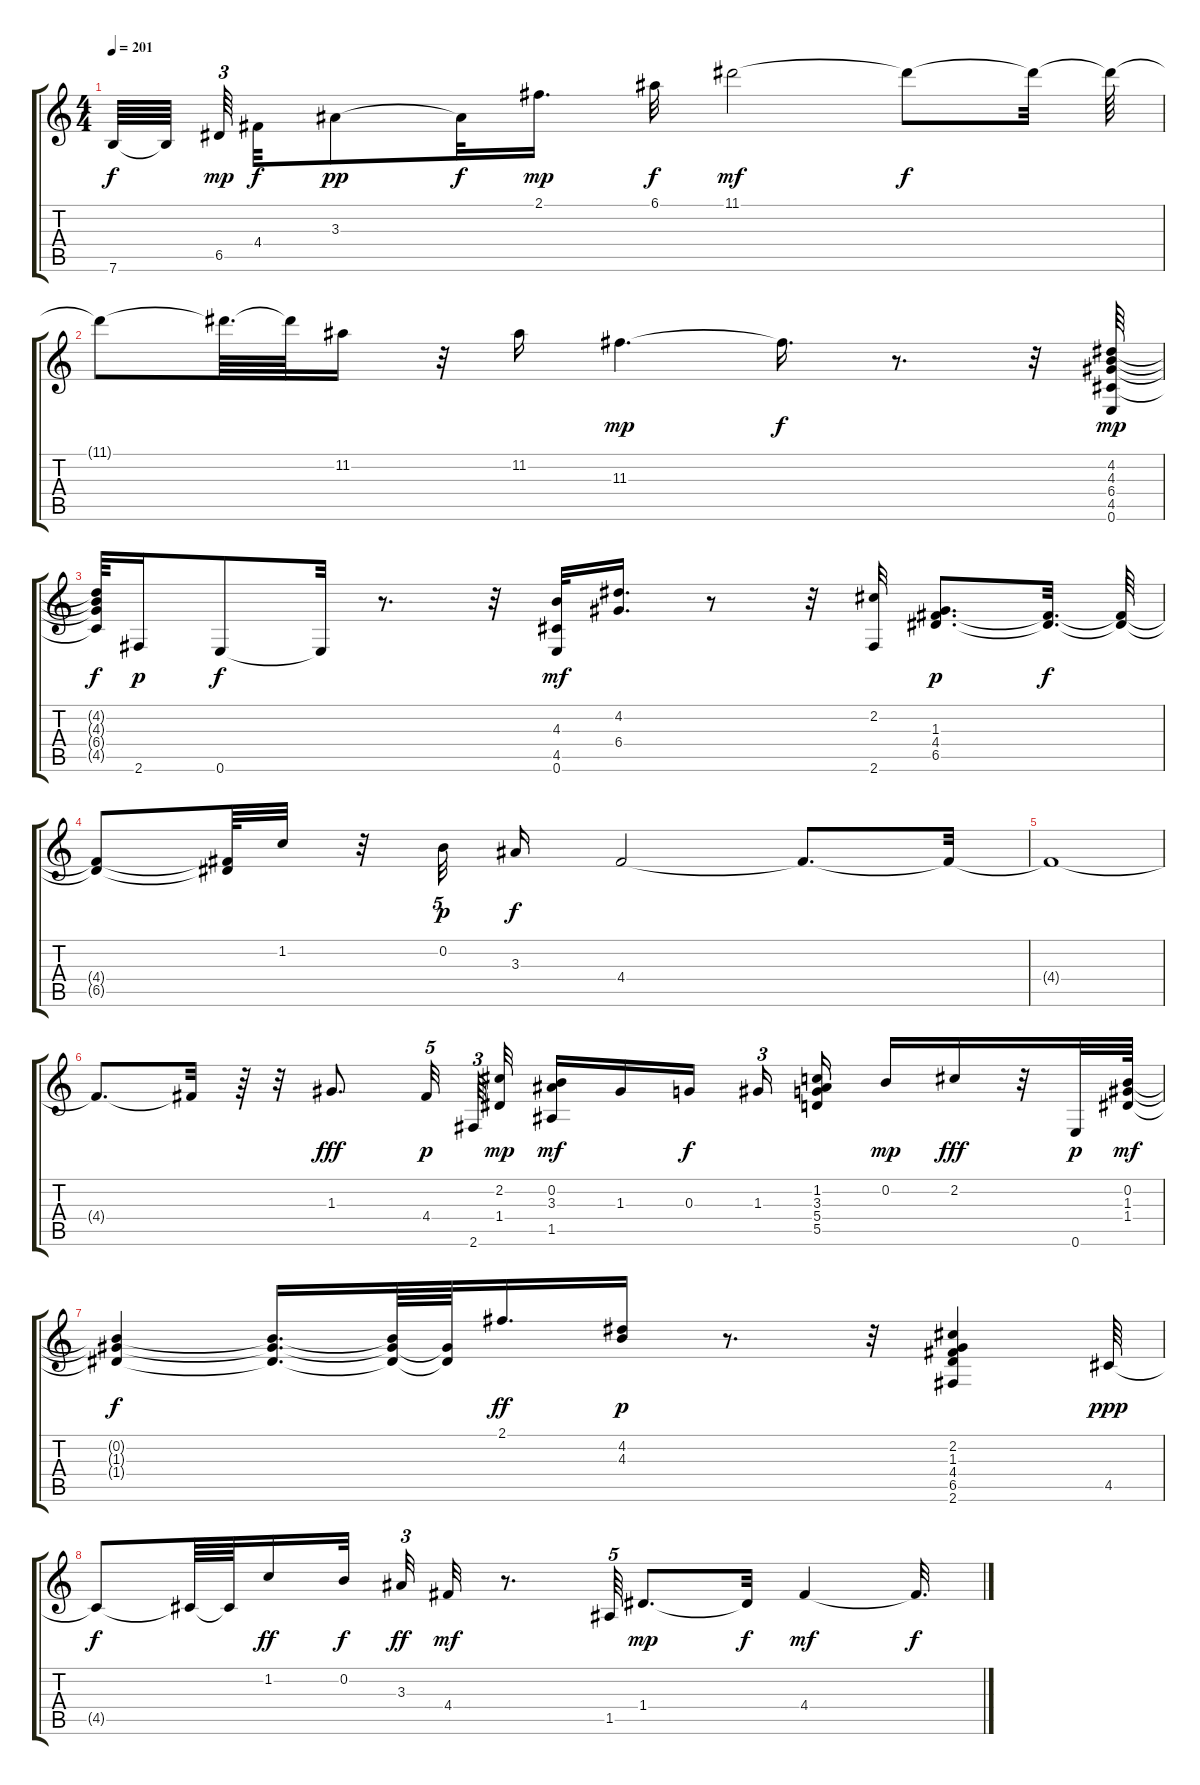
\track "" {instrument electricguitarjazz}
\staff {score tabs}
\tuning (E4 B3 G3 D3 A2 E2) {hide}
\ts (4 4)
\tempo 201
\clef g2
\ks c
7.6{t}.64{dy f} 7.6{t}.64{beam splitsecondary} 6.5.64{tu (3 2) dy mp beam splitsecondary} 4.4.32{dy f} 3.3.8{dy pp} 3.3{t}.32{dy f} 2.1.16{d dy mp} 6.1.32{dy f} 11.1.2{dy mf} 11.1{t}.8{dy f} 11.1{t}.32 11.1{t}.64 |
11.1{t}.8 11.1{t}.64{d} 11.1{t}.64 11.2.16 r.32 11.2.16 11.3.4{d dy mp} 11.3{t}.16{d dy f} r.8{d} r.32 (4.2 4.3 6.4 4.5 0.6).64{dy mp} |
(4.2{t} 4.3{t} 6.4{t} 4.5{t}).64{dy f} 2.6.16{dy p} 0.6.8{dy f} 0.6{t}.32 r.8{d} r.32 (4.3 4.5 0.6).32{dy mf} (4.2 6.4).16{d} r.8 r.32 (2.2 2.6).32 (1.3 4.4 6.5).8{d dy p} (4.4{t} 6.5{t}).32{d dy f} (4.4{t} 6.5{t}).64 |
(4.4{t} 6.5{t}).8 (4.4{t} 6.5{t}).64 1.2.32 r.32 0.2.32{tu (5 4) dy p} 3.3.16{dy f} 4.4.2 4.4{t}.8{d} 4.4{t}.32 |
4.4{t}.1 |
4.4{t}.8{d} 4.4{t}.32 r.64 r.32 1.3.8{d dy fff} 4.4.32{tu (5 4) dy p} 2.6.64{tu (3 2) beam splitsecondary} (2.2 1.4).32{dy mp} (0.2 3.3 1.5).16{dy mf} 1.3.16 0.3.16{dy f beam splitsecondary} 1.3.16{tu (3 2)} (1.2 3.3 5.4 5.5).16 0.2.16{dy mp} 2.2.16{dy fff} r.32 0.6.32{dy p} (0.2 1.3 1.4).64{dy mf} |
(0.2{t} 1.3{t} 1.4{t}).4{dy f} (0.2{t} 1.3{t} 1.4{t}).16{d} (0.2{t} 1.3{t} 1.4{t}).64 (1.3{t} 1.4{t}).64 2.1.16{d dy ff} (4.2 4.3).16{dy p} r.8{d} r.32 (2.2 1.3 4.4 6.5 2.6).4 4.5.64{dy ppp} |
4.5{t}.8{dy f} 4.5{t}.64 4.5{t}.64 1.2.16{dy ff} 0.2.32{dy f} 3.3.32{tu (3 2) dy ff} 4.4.32{dy mf} r.8{d} 1.5.64{tu (5 4)} 1.4.8{d dy mp} 1.4{t}.32{dy f} 4.4.4{dy mf} 4.4{t}.32{d dy f}
